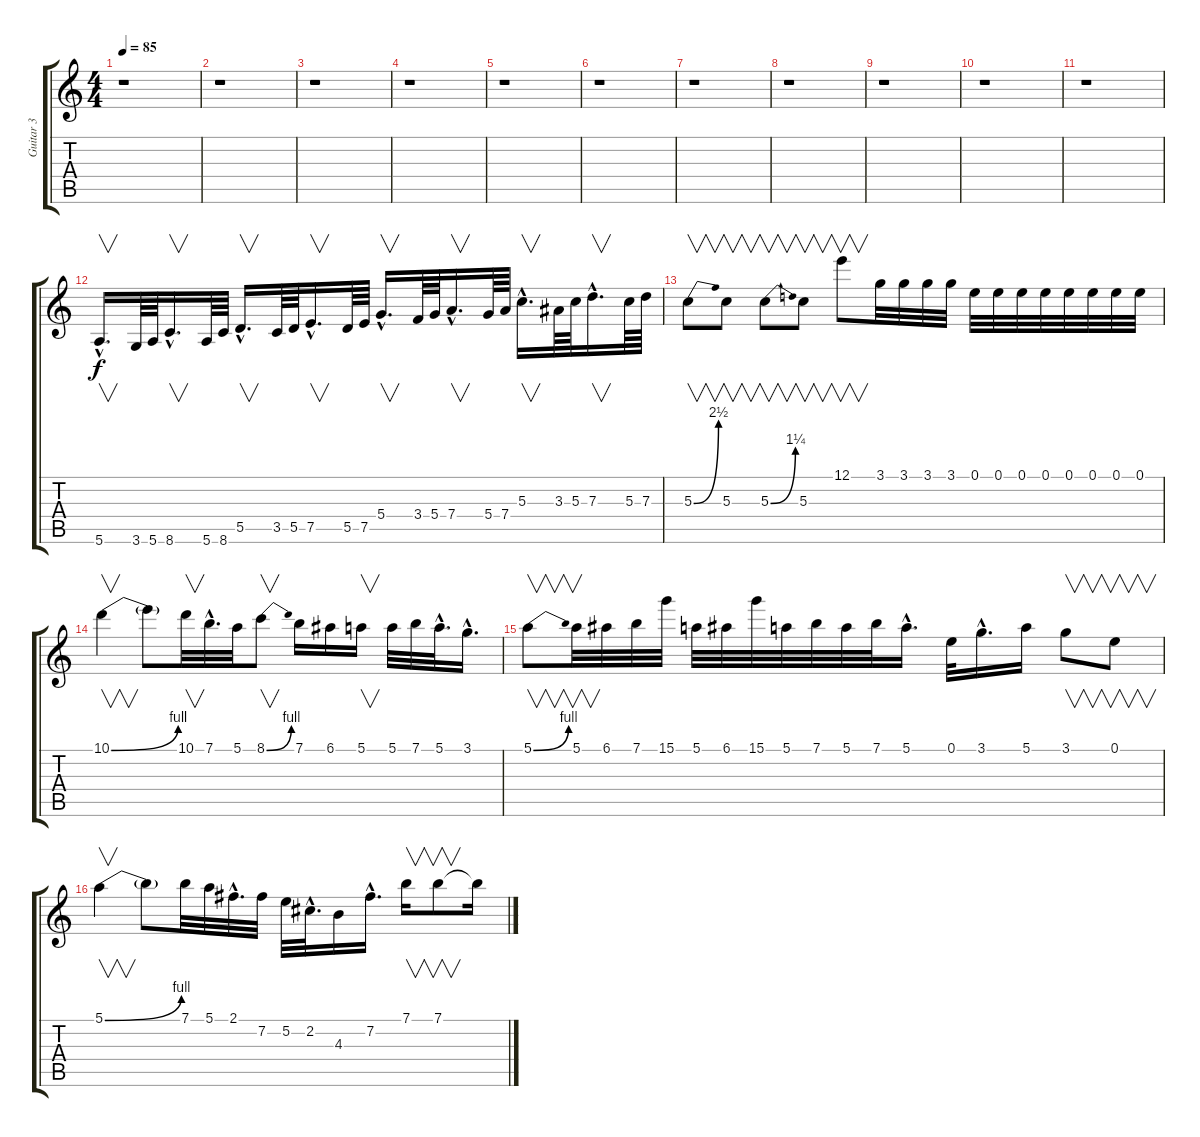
\track ("Guitar 3" "Guitar 3") {instrument overdrivenguitar}
\staff {score tabs}
\tuning (E4 B3 G3 D3 A2 E2) {hide}
\ts (4 4)
\tempo 85
\clef g2
\ks c
r.1{dy f} |
r.1 |
r.1 |
r.1 |
r.1 |
r.1 |
r.1 |
r.1 |
r.1 |
r.1 |
r.1 |
5.6{hac}.16{v d} 3.6.64 5.6.64 8.6{hac}.16{v d} 5.6.64 8.6.64 5.5{hac}.16{v d} 3.5.64 5.5.64 7.5{hac}.16{v d} 5.5.64 7.5.64 5.4{hac}.16{v d} 3.4.64 5.4.64 7.4{hac}.16{v d} 5.4.64 7.4.64 5.3{hac}.16{v d} 3.3.64 5.3.64 7.3{hac}.16{v d} 5.3.64 7.3.64 |
5.3{be (bend 0 0 60 10)}.8{v} 5.3.8{v} 5.3{be (bend 0 0 60 5)}.8{v} 5.3.8{v} 12.1.8{v} 3.1.32 3.1.32 3.1.32 3.1.32 0.1.32 0.1.32 0.1.32 0.1.32 0.1.32 0.1.32 0.1.32 0.1.32 |
10.1{be (bend 0 0 60 4)}.4{v} 10.1{t}.8 10.1.32{v} 7.1{hac}.32{d} 5.1.32 8.1{be (bend 0 0 60 4)}.8{v} 7.1.16 6.1.16 5.1.16{v} 5.1.32 7.1.32 5.1{hac}.32{d} 3.1{hac}.16{d} |
5.1{be (bend 0 0 60 4)}.8{v} 5.1.32{v} 6.1.32 7.1.32 15.1.32 5.1.32 6.1.32 15.1.32 5.1.32 7.1.32 5.1.32 7.1.32 5.1{hac}.16{d} 0.1.32 3.1{hac}.16{d} 5.1.16 3.1.8{v} 0.1.8{v} |
5.1{be (bend 0 0 60 4)}.4{v} 5.1{t}.8 7.1.32 5.1.32 2.1{hac}.32{d} 7.2.32 5.2.32 2.2{hac}.32{d} 4.3.16 7.2{hac}.16{d} 7.1.16{v} 7.1.8{v} 7.1{t}.16
